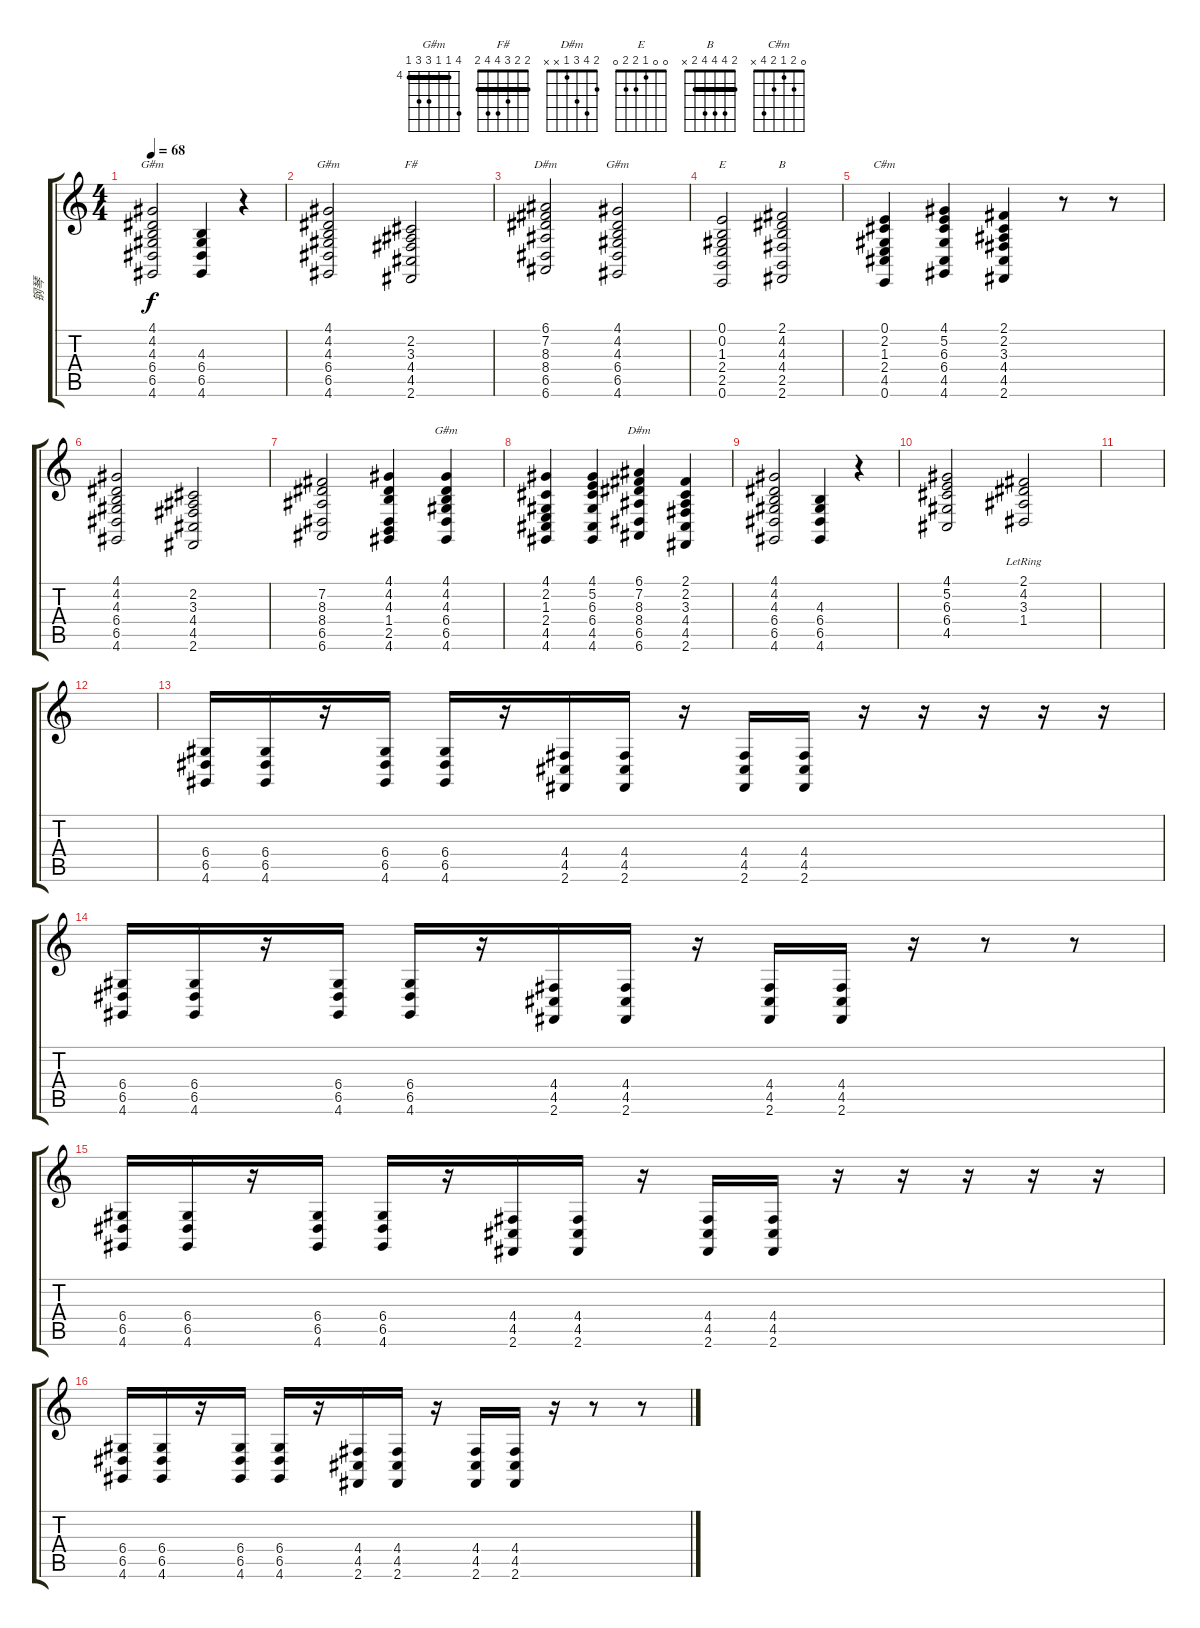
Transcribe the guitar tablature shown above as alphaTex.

\track ("钢琴" "钢琴") {instrument acousticgrandpiano}
\staff {score tabs}
\tuning (E4 B3 G3 D3 A2 E2) {hide}
\chord ("G#m" x 0 1 1 2 4)
\chord ("G#m" 4 4 4 6 6 4) {firstfret 4 barre 4}
\chord ("F#" 2 2 3 4 4 2) {barre 2}
\chord ("D#m" 6 7 8 8 6 x) {firstfret 6 barre 6}
\chord ("G#m" 4 4 4 1 2 4) {barre 4}
\chord ("E" 0 0 1 2 2 0)
\chord ("B" 2 4 4 4 2 x) {barre 2}
\chord ("C#m" 0 2 1 2 4 x)
\chord ("G#m" 7 4 4 6 6 4) {firstfret 4 barre 4}
\chord ("D#m" 2 4 3 1 x x)
\ts (4 4)
\tempo 68
\clef g2
\ks c
(4.1 4.2 4.3 6.4 6.5 4.6).2{ch "G#m" dy f} (4.3 6.4 6.5 4.6).4 r.4 |
(4.1 4.2 4.3 6.4 6.5 4.6).2{ch "G#m"} (2.2 3.3 4.4 4.5 2.6).2{ch "F#"} |
(6.1 7.2 8.3 8.4 6.5 6.6).2{ch "D#m"} (4.1 4.2 4.3 6.4 6.5 4.6).2{ch "G#m"} |
(0.1 0.2 1.3 2.4 2.5 0.6).2{ch "E"} (2.1 4.2 4.3 4.4 2.5 2.6).2{ch "B"} |
(0.1 2.2 1.3 2.4 4.5 0.6).4{ch "C#m"} (4.1 5.2 6.3 6.4 4.5 4.6).4 (2.1 2.2 3.3 4.4 4.5 2.6).4 r.8 r.8 |
(4.1 4.2 4.3 6.4 6.5 4.6).2 (2.2 3.3 4.4 4.5 2.6).2 |
(7.2 8.3 8.4 6.5 6.6).2 (4.1 4.2 4.3 1.4 2.5 4.6).4 (4.1 4.2 4.3 6.4 6.5 4.6).4{ch "G#m"} |
(4.1 2.2 1.3 2.4 4.5 4.6).4 (4.1 5.2 6.3 6.4 4.5 4.6).4 (6.1 7.2 8.3 8.4 6.5 6.6).4{ch "D#m"} (2.1 2.2 3.3 4.4 4.5 2.6).4 |
(4.1 4.2 4.3 6.4 6.5 4.6).2 (4.3 6.4 6.5 4.6).4 r.4 |
(4.1 5.2 6.3 6.4 4.5).2 (2.1 4.2 3.3{lr} 1.4).2 |
|
|
(6.4 6.5 4.6).16 (6.4 6.5 4.6).16 r.16 (6.4 6.5 4.6).16 (6.4 6.5 4.6).16 r.16 (4.4 4.5 2.6).16 (4.4 4.5 2.6).16 r.16 (4.4 4.5 2.6).16 (4.4 4.5 2.6).16 r.16 r.16 r.16 r.16 r.16 |
(6.4 6.5 4.6).16 (6.4 6.5 4.6).16 r.16 (6.4 6.5 4.6).16 (6.4 6.5 4.6).16 r.16 (4.4 4.5 2.6).16 (4.4 4.5 2.6).16 r.16 (4.4 4.5 2.6).16 (4.4 4.5 2.6).16 r.16 r.8 r.8 |
(6.4 6.5 4.6).16 (6.4 6.5 4.6).16 r.16 (6.4 6.5 4.6).16 (6.4 6.5 4.6).16 r.16 (4.4 4.5 2.6).16 (4.4 4.5 2.6).16 r.16 (4.4 4.5 2.6).16 (4.4 4.5 2.6).16 r.16 r.16 r.16 r.16 r.16 |
(6.4 6.5 4.6).16 (6.4 6.5 4.6).16 r.16 (6.4 6.5 4.6).16 (6.4 6.5 4.6).16 r.16 (4.4 4.5 2.6).16 (4.4 4.5 2.6).16 r.16 (4.4 4.5 2.6).16 (4.4 4.5 2.6).16 r.16 r.8 r.8
